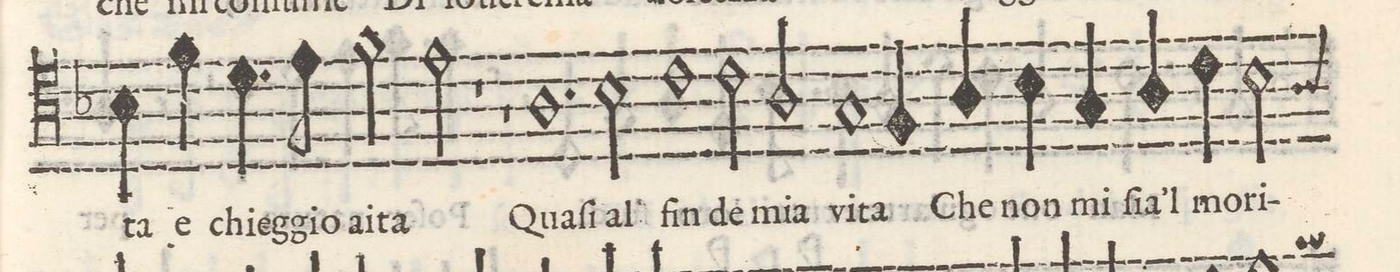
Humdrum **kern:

**kern	**text
*I"TENORE	*
*clefC4	*
*k[b-]	*
*met(C)	*
*M2/1	*
4B-\	ta
4f\	e
4.d\	chieg-
8e\	-gio
=15-	=15-
2f\	a-
2e\	-ita
1r	.
=16-	=16-
1r	.
1.A	Quaſi-
=17-	=17-
2B-\	al
1c	fin
=18-	=18-
2c\	de
2A/	mia
1G	vi-
=19-	=19-
4Fny/	ta
4A/	Che
4B-\	non
4G/	mi
4A/	ſia'l
4c\	mo-
2B-\	-ri-
*custos:A	*
=20-	=20-
*-	*-
